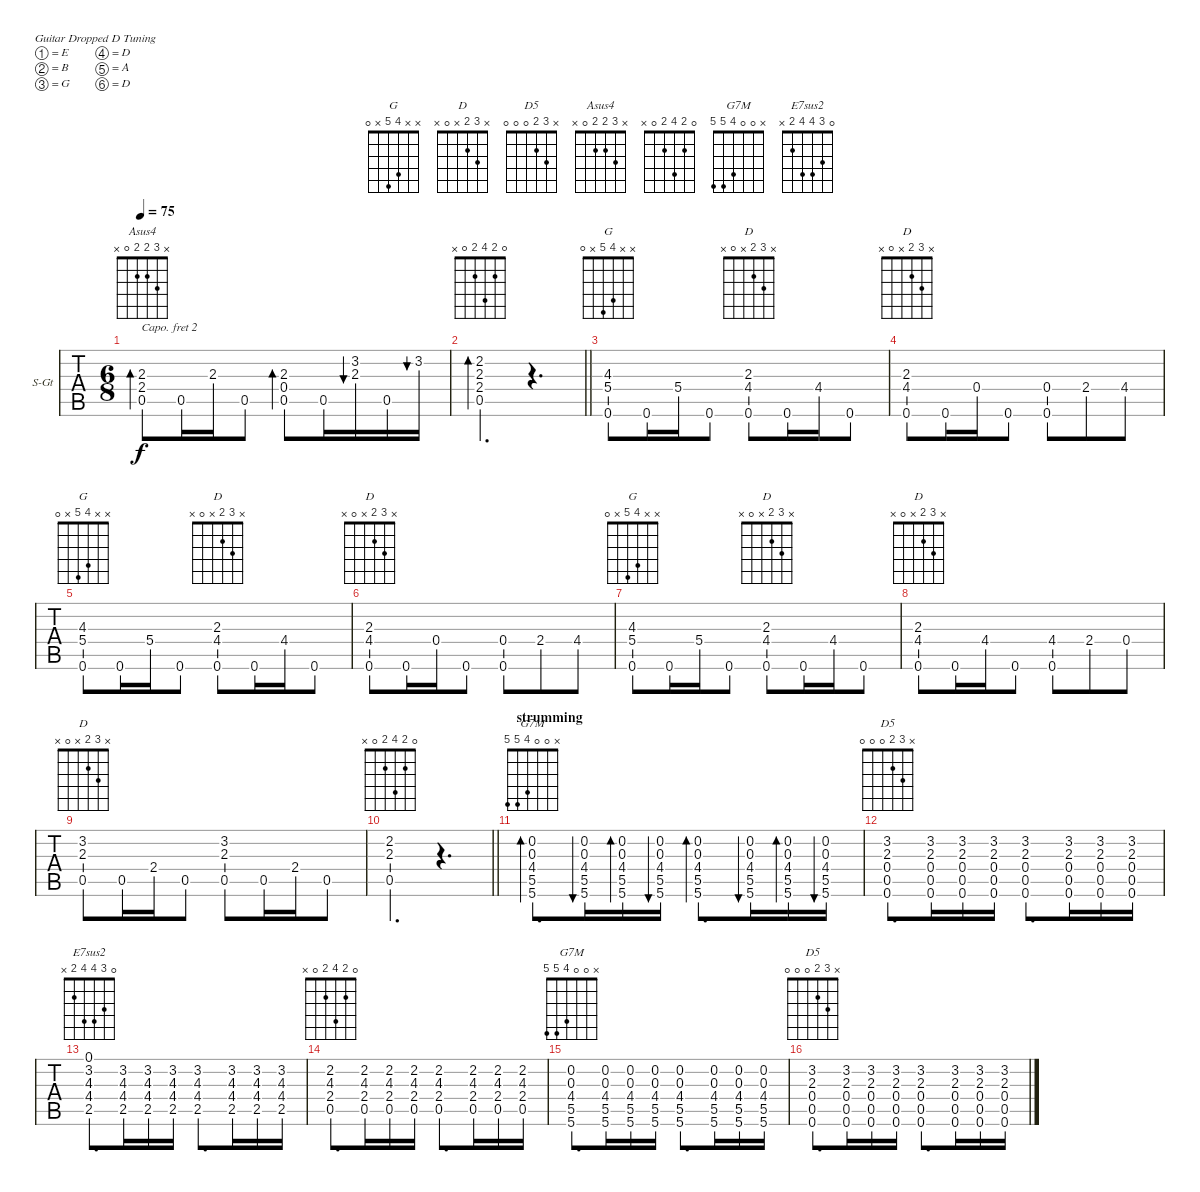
\bracketExtendMode groupsimilarinstruments
\firstSystemTrackNameOrientation horizontal
\otherSystemsTrackNameOrientation horizontal
\chordDiagramsInScore
\track ("Spoor 1" "S-Gt") {instrument acousticguitarsteel}
\staff {tabs}
\capo 2
\tuning (E4 B3 G3 D3 A2 D2)
\chord ("G" x x 4 5 x 0)
\chord ("D" x x 2 4 x 0)
\chord ("D" x 3 2 x 0 x)
\chord ("D5" x 3 2 0 0 0)
\chord ("Asus4" x 3 2 2 0 x)
\chord ("" 0 2 2 2 0 x)
\chord ("G7M" x 0 0 4 5 5)
\chord ("E7sus2" 0 3 4 4 2 x)
\chord ("" 0 2 4 2 0 x)
\ts (6 8)
\tempo 75
\clef g2
\ks c
(2.3 2.4 0.5).8{bd 60 ch "Asus4" dy f} 0.5.16 2.3.16 0.5.8 (2.3 0.4 0.5).8{bd 60} 0.5.16 (3.2 2.3).16{bu 60} 0.5.16 3.2.16{bu 60} |
\barLineRight lightlight
(2.2 2.3 2.4 0.5).4{d bd 60 ch ""} r.4{d} |
(4.3 5.4 0.6).8{ch "G"} 0.6.16 5.4.16 0.6.8 (2.3 4.4 0.6).8{ch "D"} 0.6.16 4.4.16 0.6.8 |
(2.3 4.4 0.6).8{ch "D"} 0.6.16 0.4.16 0.6.8 (0.4 0.6).8 2.4.8 4.4.8 |
(4.3 5.4 0.6).8{ch "G"} 0.6.16 5.4.16 0.6.8 (2.3 4.4 0.6).8{ch "D"} 0.6.16 4.4.16 0.6.8 |
(2.3 4.4 0.6).8{ch "D"} 0.6.16 0.4.16 0.6.8 (0.4 0.6).8 2.4.8 4.4.8 |
(4.3 5.4 0.6).8{ch "G"} 0.6.16 5.4.16 0.6.8 (2.3 4.4 0.6).8{ch "D"} 0.6.16 4.4.16 0.6.8 |
(2.3 4.4 0.6).8{ch "D"} 0.6.16 4.4.16 0.6.8 (4.4 0.6).8 2.4.8 0.4.8 |
(3.2 2.3 0.5).8{ch "D"} 0.5.16 2.4.16 0.5.8 (3.2 2.3 0.5).8 0.5.16 2.4.16 0.5.8 |
\barLineRight lightlight
(2.2 2.3 0.5).4{d ch ""} r.4{d} |
\section ("" "strumming")
(0.2 0.3 4.4 5.5 5.6).8{d bd 60 ch "G7M"} (0.2 0.3 4.4 5.5 5.6).16{bu 60} (0.2 0.3 4.4 5.5 5.6).16{bd 60} (0.2 0.3 4.4 5.5 5.6).16{bu 60} (0.2 0.3 4.4 5.5 5.6).8{d bd 60} (0.2 0.3 4.4 5.5 5.6).16{bu 60} (0.2 0.3 4.4 5.5 5.6).16{bd 60} (0.2 0.3 4.4 5.5 5.6).16{bu 60} |
(3.2 2.3 0.4 0.5 0.6).8{d ch "D5"} (3.2 2.3 0.4 0.5 0.6).16 (3.2 2.3 0.4 0.5 0.6).16 (3.2 2.3 0.4 0.5 0.6).16 (3.2 2.3 0.4 0.5 0.6).8{d} (3.2 2.3 0.4 0.5 0.6).16 (3.2 2.3 0.4 0.5 0.6).16 (3.2 2.3 0.4 0.5 0.6).16 |
(0.1 3.2 4.3 4.4 2.5).8{d ch "E7sus2"} (3.2 4.3 4.4 2.5).16 (3.2 4.3 4.4 2.5).16 (3.2 4.3 4.4 2.5).16 (3.2 4.3 4.4 2.5).8{d} (3.2 4.3 4.4 2.5).16 (3.2 4.3 4.4 2.5).16 (3.2 4.3 4.4 2.5).16 |
(2.2 4.3 2.4 0.5).8{d ch ""} (2.2 4.3 2.4 0.5).16 (2.2 4.3 2.4 0.5).16 (2.2 4.3 2.4 0.5).16 (2.2 4.3 2.4 0.5).8{d} (2.2 4.3 2.4 0.5).16 (2.2 4.3 2.4 0.5).16 (2.2 4.3 2.4 0.5).16 |
(0.2 0.3 4.4 5.5 5.6).8{d ch "G7M"} (0.2 0.3 4.4 5.5 5.6).16 (0.2 0.3 4.4 5.5 5.6).16 (0.2 0.3 4.4 5.5 5.6).16 (0.2 0.3 4.4 5.5 5.6).8{d} (0.2 0.3 4.4 5.5 5.6).16 (0.2 0.3 4.4 5.5 5.6).16 (0.2 0.3 4.4 5.5 5.6).16 |
(3.2 2.3 0.4 0.5 0.6).8{d ch "D5"} (3.2 2.3 0.4 0.5 0.6).16 (3.2 2.3 0.4 0.5 0.6).16 (3.2 2.3 0.4 0.5 0.6).16 (3.2 2.3 0.4 0.5 0.6).8{d} (3.2 2.3 0.4 0.5 0.6).16 (3.2 2.3 0.4 0.5 0.6).16 (3.2 2.3 0.4 0.5 0.6).16
